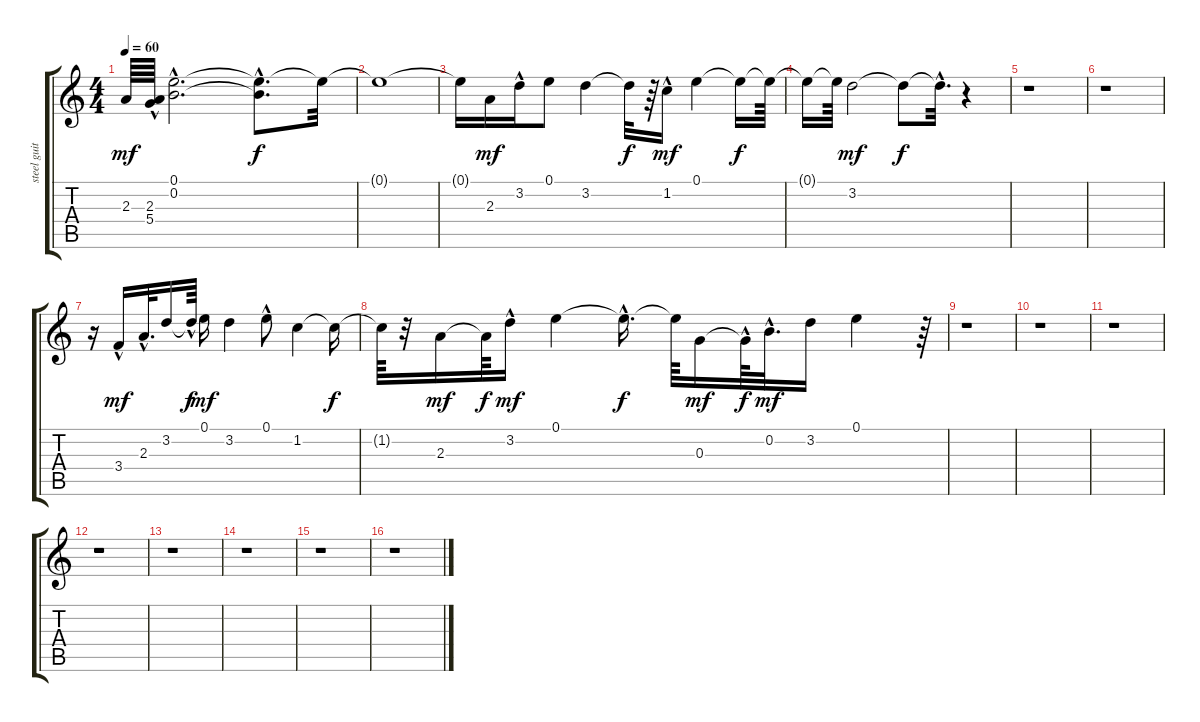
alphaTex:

\track ("steel guitar" "steel guit") {instrument acousticguitarsteel}
\staff {score tabs}
\tuning (E4 B3 G3 D3 A2 E2) {hide}
\ts (4 4)
\tempo 60
\clef g2
\ks c
2.3.64{dy mf instrument acousticguitarsteel} (2.3 5.4{hac}).64 (0.1{hac} 0.2{hac}).2{d} (0.1{hac t} 0.2{t}).8{d dy f} 0.1{t}.32 |
0.1{t}.1 |
0.1{t}.16 2.3.16{dy mf} 3.2{hac}.16 0.1.8 3.2.4 3.2{t}.32{dy f} r.64 1.2{hac}.16{dy mf} 0.1.4 0.1{t}.16{dy f} 0.1{t}.64 |
0.1{t}.16 0.1{t}.64 3.2.2{dy mf} 3.2{t}.8{dy f} 3.2{hac t}.32{d} r.4 |
r.1 |
r.1 |
r.16 3.4{hac}.16{dy mf} 2.3{hac}.32{d} 3.2.16 3.2{hac t}.64{dy f} 0.1.16{dy mf} 3.2.4 0.1{hac}.8 1.2.4 1.2{t}.16{dy f} |
1.2{t}.64 r.32 2.3.16{dy mf} 2.3{t}.64{dy f} 3.2{hac}.16{dy mf} 0.1.4 0.1{hac t}.16{d dy f} 0.1{t}.64 0.3.16{dy mf} 0.3{hac t}.64{dy f} 0.2{hac}.32{d dy mf} 3.2.16 0.1.4 r.64 |
r.1 |
r.1 |
r.1 |
r.1 |
r.1 |
r.1 |
r.1 |
r.1
